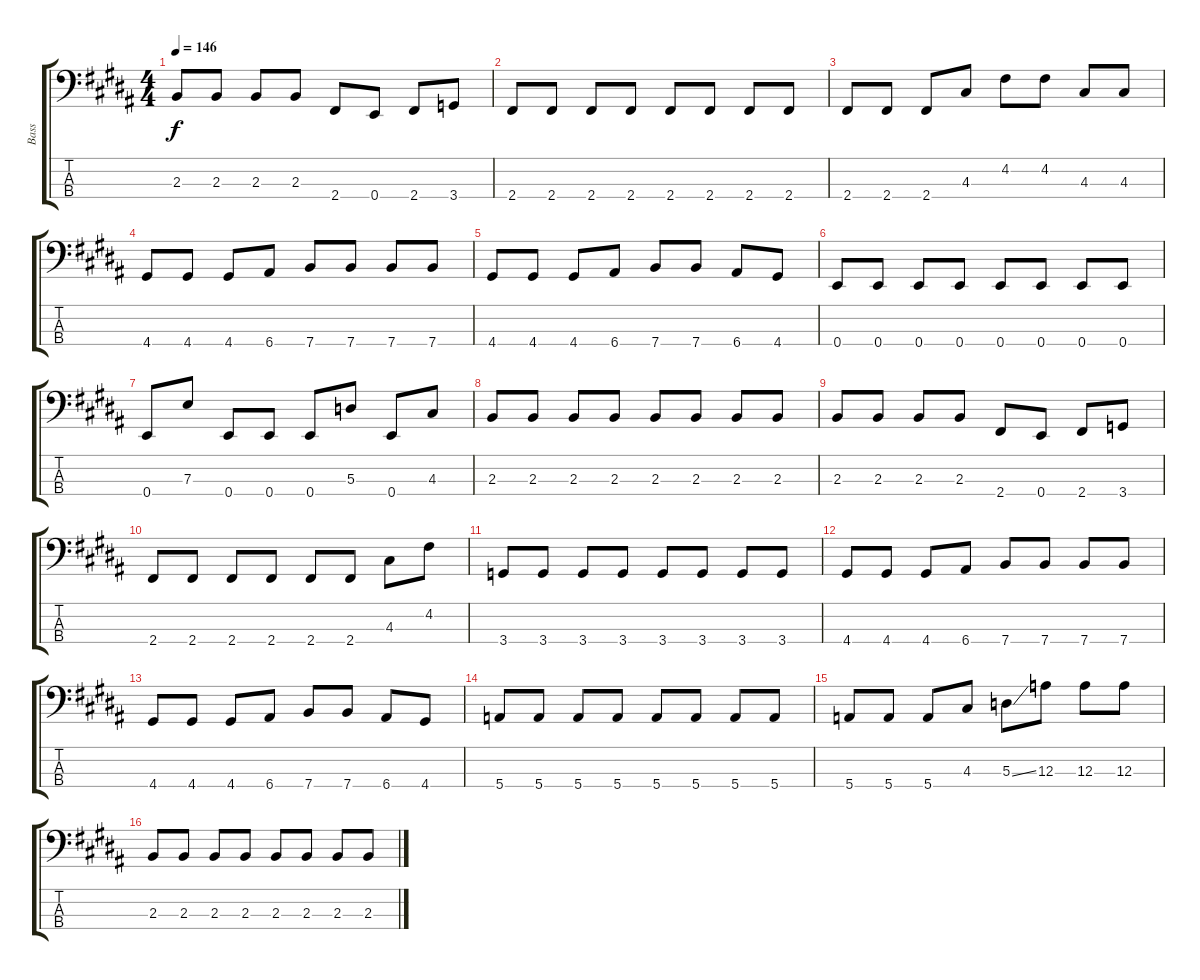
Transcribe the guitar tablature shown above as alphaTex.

\track ("Bass" "Bass") {instrument electricbasspick}
\staff {score tabs}
\tuning (G2 D2 A1 E1) {hide}
\ts (4 4)
\tempo 146
\clef f4
\ks b
2.3.8{dy f} 2.3.8 2.3.8 2.3.8 2.4.8 0.4.8 2.4.8 3.4.8 |
2.4.8 2.4.8 2.4.8 2.4.8 2.4.8 2.4.8 2.4.8 2.4.8 |
2.4.8 2.4.8 2.4.8 4.3.8 4.2.8 4.2.8 4.3.8 4.3.8 |
4.4.8 4.4.8 4.4.8 6.4.8 7.4.8 7.4.8 7.4.8 7.4.8 |
4.4.8 4.4.8 4.4.8 6.4.8 7.4.8 7.4.8 6.4.8 4.4.8 |
0.4.8 0.4.8 0.4.8 0.4.8 0.4.8 0.4.8 0.4.8 0.4.8 |
0.4.8 7.3.8 0.4.8 0.4.8 0.4.8 5.3.8 0.4.8 4.3.8 |
2.3.8 2.3.8 2.3.8 2.3.8 2.3.8 2.3.8 2.3.8 2.3.8 |
2.3.8 2.3.8 2.3.8 2.3.8 2.4.8 0.4.8 2.4.8 3.4.8 |
2.4.8 2.4.8 2.4.8 2.4.8 2.4.8 2.4.8 4.3.8 4.2.8 |
3.4.8 3.4.8 3.4.8 3.4.8 3.4.8 3.4.8 3.4.8 3.4.8 |
4.4.8 4.4.8 4.4.8 6.4.8 7.4.8 7.4.8 7.4.8 7.4.8 |
4.4.8 4.4.8 4.4.8 6.4.8 7.4.8 7.4.8 6.4.8 4.4.8 |
5.4.8 5.4.8 5.4.8 5.4.8 5.4.8 5.4.8 5.4.8 5.4.8 |
5.4.8 5.4.8 5.4.8 4.3.8 5.3{ss}.8 12.3.8 12.3.8 12.3.8 |
2.3.8 2.3.8 2.3.8 2.3.8 2.3.8 2.3.8 2.3.8 2.3.8
